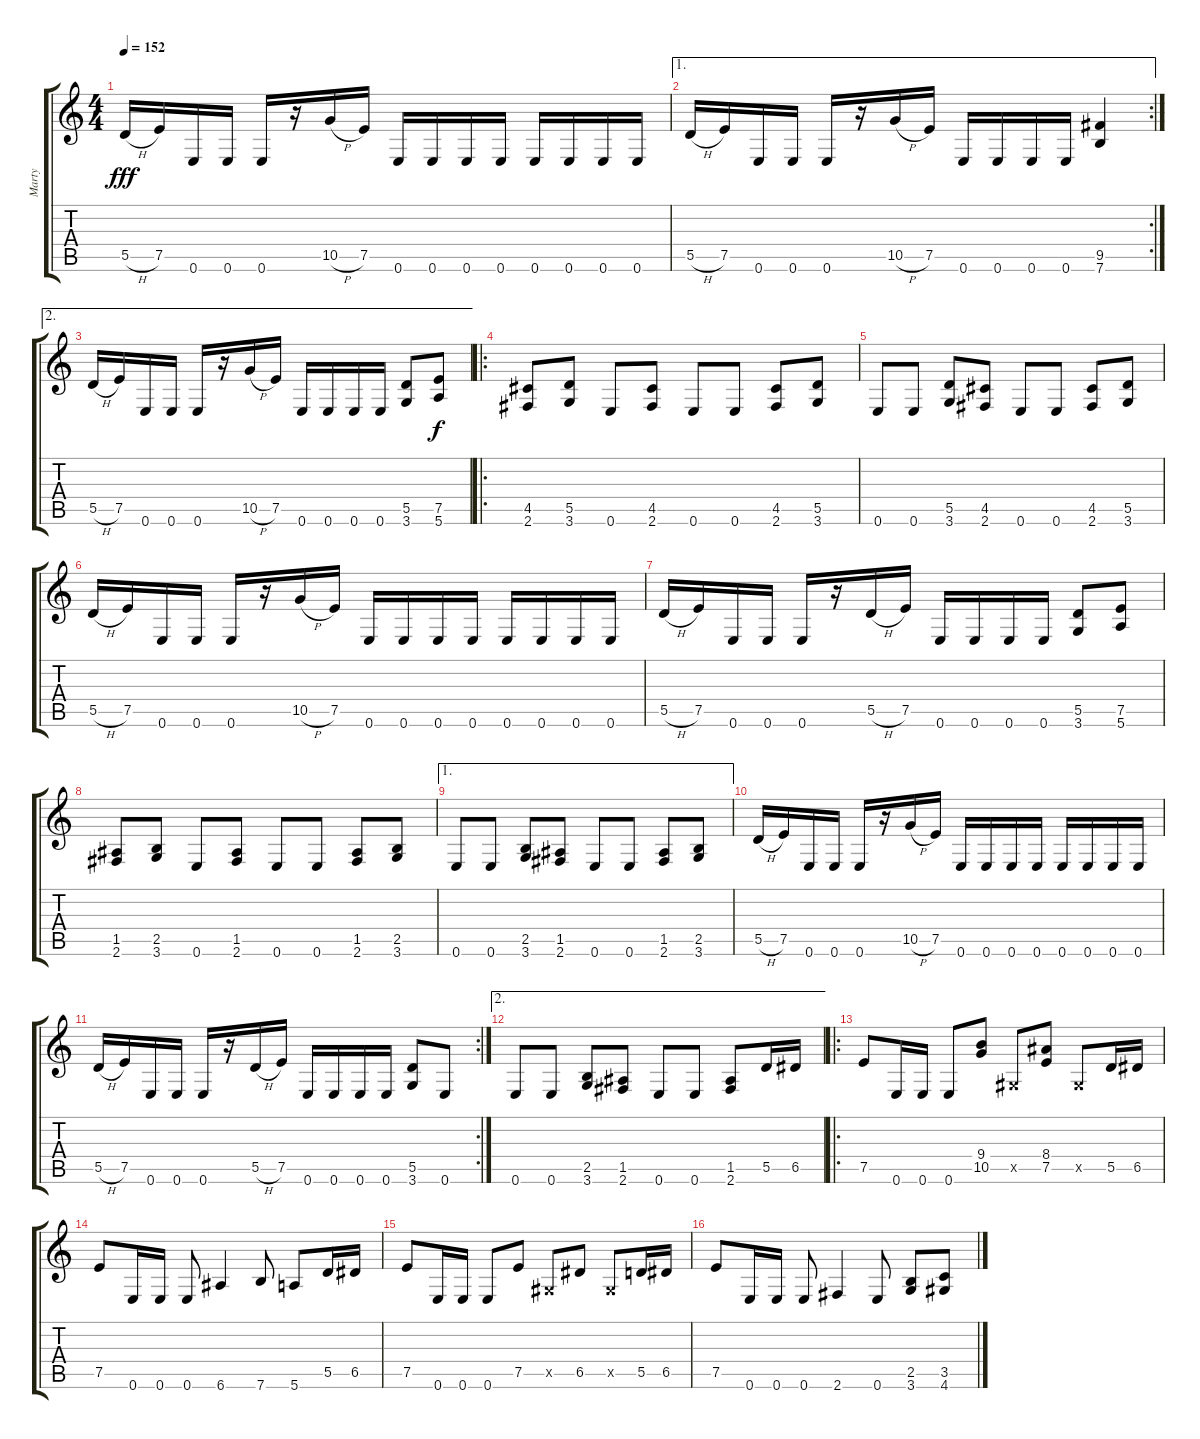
\track ("Marty" "Marty") {instrument distortionguitar}
\staff {score tabs}
\tuning (E4 B3 G3 D3 A2 E2) {hide}
\ts (4 4)
\tempo 152
\clef g2
\ks c
5.5{h}.16{dy fff} 7.5.16 0.6.16 0.6.16 0.6.16 r.16 10.5{h}.16 7.5.16 0.6.16 0.6.16 0.6.16 0.6.16 0.6.16 0.6.16 0.6.16 0.6.16 |
\ae 1
\rc 2
5.5{h}.16 7.5.16 0.6.16 0.6.16 0.6.16 r.16 10.5{h}.16 7.5.16 0.6.16 0.6.16 0.6.16 0.6.16 (9.5 7.6).4 |
\ae 2
5.5{h}.16 7.5.16 0.6.16 0.6.16 0.6.16 r.16 10.5{h}.16 7.5.16 0.6.16 0.6.16 0.6.16 0.6.16 (5.5 3.6).8 (7.5 5.6).8{dy f} |
\ro
(4.5 2.6).8 (5.5 3.6).8 0.6.8 (4.5 2.6).8 0.6.8 0.6.8 (4.5 2.6).8 (5.5 3.6).8 |
0.6.8 0.6.8 (5.5 3.6).8 (4.5 2.6).8 0.6.8 0.6.8 (4.5 2.6).8 (5.5 3.6).8 |
5.5{h}.16 7.5.16 0.6.16 0.6.16 0.6.16 r.16 10.5{h}.16 7.5.16 0.6.16 0.6.16 0.6.16 0.6.16 0.6.16 0.6.16 0.6.16 0.6.16 |
5.5{h}.16 7.5.16 0.6.16 0.6.16 0.6.16 r.16 5.5{h}.16 7.5.16 0.6.16 0.6.16 0.6.16 0.6.16 (5.5 3.6).8 (7.5 5.6).8 |
(1.5 2.6).8 (2.5 3.6).8 0.6.8 (1.5 2.6).8 0.6.8 0.6.8 (1.5 2.6).8 (2.5 3.6).8 |
\ae 1
0.6.8 0.6.8 (2.5 3.6).8 (1.5 2.6).8 0.6.8 0.6.8 (1.5 2.6).8 (2.5 3.6).8 |
5.5{h}.16 7.5.16 0.6.16 0.6.16 0.6.16 r.16 10.5{h}.16 7.5.16 0.6.16 0.6.16 0.6.16 0.6.16 0.6.16 0.6.16 0.6.16 0.6.16 |
\rc 2
5.5{h}.16 7.5.16 0.6.16 0.6.16 0.6.16 r.16 5.5{h}.16 7.5.16 0.6.16 0.6.16 0.6.16 0.6.16 (5.5 3.6).8 0.6.8 |
\ae 2
0.6.8 0.6.8 (2.5 3.6).8 (1.5 2.6).8 0.6.8 0.6.8 (1.5 2.6).8 5.5.16 6.5.16 |
\ro
7.5.8 0.6.16 0.6.16 0.6.8 (9.4 10.5).8 -1.5{x}.8 (8.4 7.5).8 -1.5{x}.8 5.5.16 6.5.16 |
7.5.8 0.6.16 0.6.16 0.6.8 6.6.4 7.6.8 5.6.8 5.5.16 6.5.16 |
7.5.8 0.6.16 0.6.16 0.6.8 7.5.8 -1.5{x}.8 6.5.8 -1.5{x}.8 5.5.16 6.5.16 |
7.5.8 0.6.16 0.6.16 0.6.8 2.6.4 0.6.8 (2.5 3.6).8 (3.5 4.6).8
